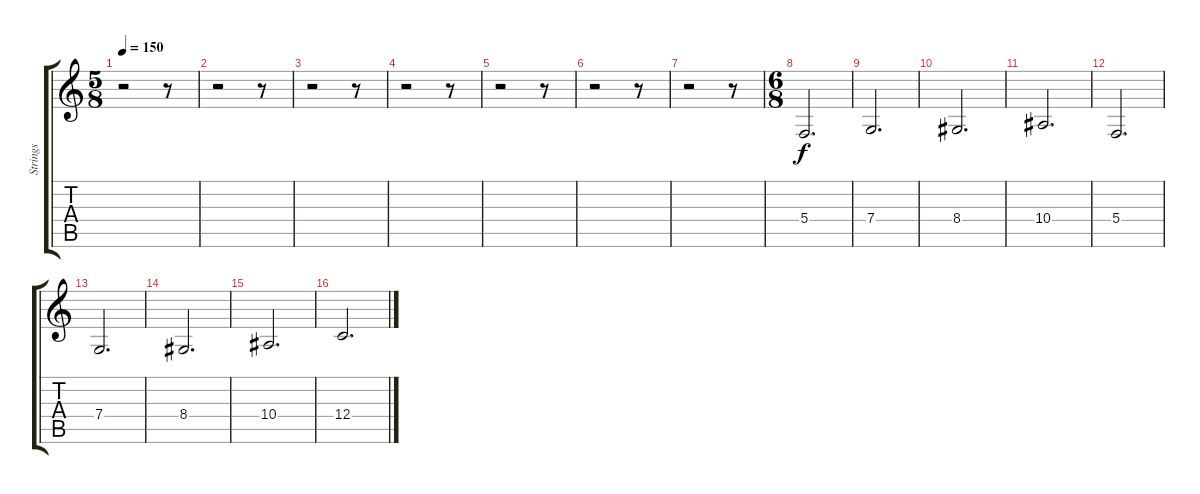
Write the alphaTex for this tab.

\track ("Strings" "Strings") {instrument stringensemble1}
\staff {score tabs}
\tuning (D4 A3 F3 C3 G2 C2) {hide}
\ts (5 8)
\tempo 150
\clef g2
\ks c
r.2{dy f} r.8 |
r.2 r.8 |
r.2 r.8 |
r.2 r.8 |
r.2 r.8 |
r.2 r.8 |
r.2 r.8 |
\ts (6 8)
5.4.2{d} |
7.4.2{d} |
8.4.2{d} |
10.4.2{d} |
5.4.2{d} |
7.4.2{d} |
8.4.2{d} |
10.4.2{d} |
12.4.2{d}
